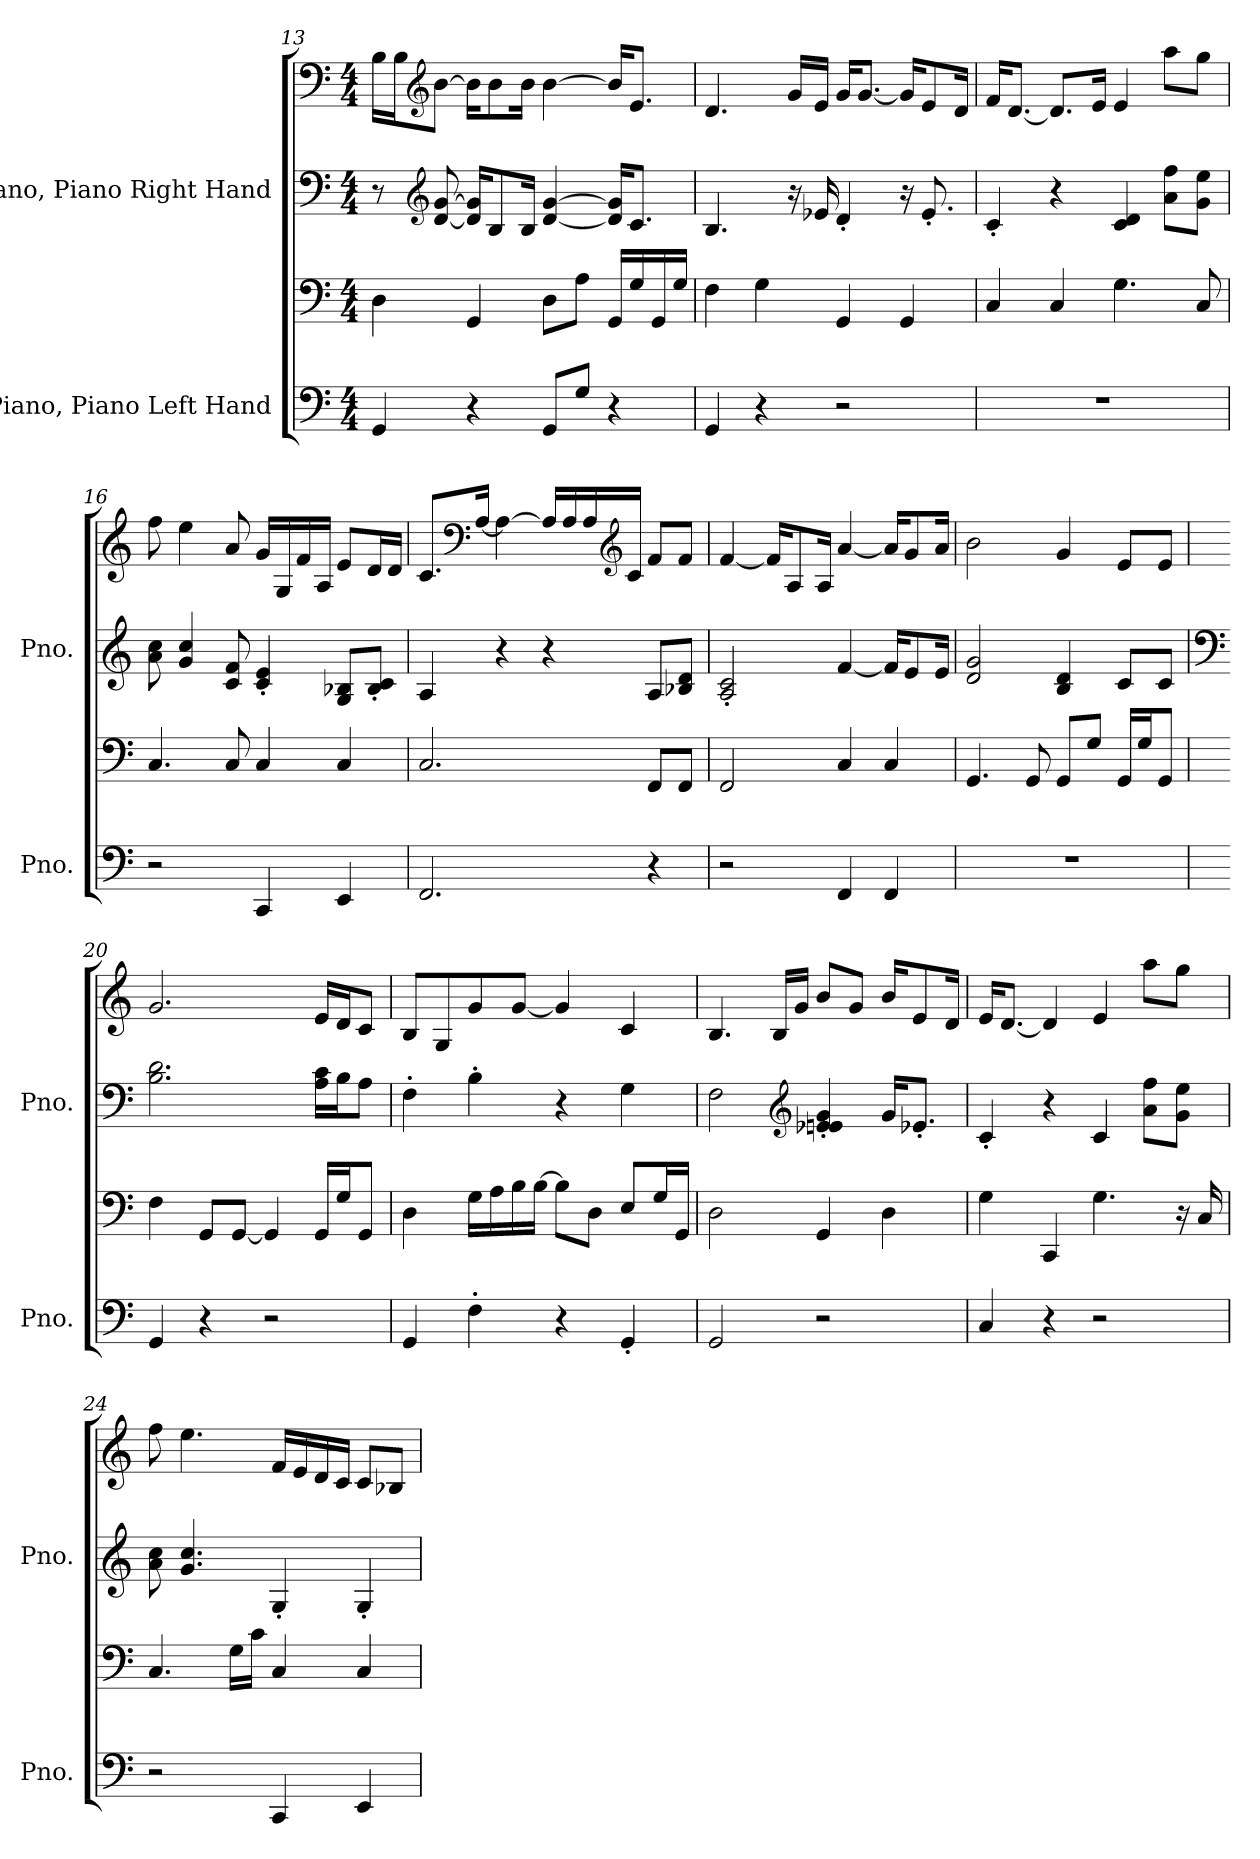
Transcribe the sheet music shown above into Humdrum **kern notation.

**kern	**kern	**kern	**kern
*part2	*part2	*part1	*part1
*staff4	*staff3	*staff2	*staff1
*I"Piano, Piano Left Hand	*	*I"Piano, Piano Right Hand	*
*I'Pno.	*	*I'Pno.	*
*clefF4	*clefF4	*clefF4	*clefF4
*k[]	*k[]	*k[]	*k[]
*M4/4	*M4/4	*M4/4	*M4/4
=13	=13	=13	=13
4GG/	4D\	8r	16B\LL
.	.	.	16B\J
*	*	*clefG2	*clefG2
.	.	[8d/ [8g/	[8b\J
4r	4GG/	16d/] 16g/]KL	16b\KL]
.	.	8B/	8b\
.	.	16B/Jk	16b\Jk
8GG/L	8D\L	[4d/ [4g/	[4b\
8G/J	8A\J	.	.
4r	16GG/LL	16d/] 16g/]KL	16b/KL]
.	16G/	8.c/J	8.e/J
.	16GG/	.	.
.	16G/JJ	.	.
!!LO:LB:g=z
=14	=14	=14	=14
4GG/	4F\	4.B/	4.d/
4r	4G\	.	.
.	.	16r	16g/LL
.	.	16e-X/	16e/JJ
2r	4GG/	4d'/	16g/KL
.	.	.	[8.g/J
.	4GG/	16r	16g/KL]
.	.	8.e-'/	8e/
.	.	.	16d/Jk
=15	=15	=15	=15
1r	4C/	4c'/	16f/KL
.	.	.	[8.d/J
.	4C/	4r	8.d/L]
.	.	.	16e/Jk
.	4.G\	4c/ 4d/	4e/
.	.	8a\ 8ff\L	8aa\L
.	8C/	8g\ 8ee\J	8gg\J
=16	=16	=16	=16
2r	4.C/	8a\ 8cc\	8ff\
.	.	4g/ 4cc/	4ee\
.	8C/	8c/ 8f/	8a/
4CC/	4C/	4c/' 4e/'	16g/LL
.	.	.	16G/
.	.	.	16f/
.	.	.	16A/JJ
4EE/	4C/	8G/ 8B-X/L	8e/L
.	.	8B-/' 8c/'J	16d/L
.	.	.	16d/JJ
!!LO:LB:g=z
=17	=17	=17	=17
2.FF/	2.C/	4A/	8.c/L
*	*	*	*clefF4
.	.	.	[16A/Jk
.	.	4r	4A\_
.	.	4r	16A/LL]
.	.	.	16A/
.	.	.	16A/
*	*	*	*clefG2
.	.	.	16c/JJ
4r	8FF/L	8A/L	8f/L
.	8FF/J	8B-X/ 8d/J	8f/J
=18	=18	=18	=18
2r	2FF/	2A/' 2c/'	[4f/
.	.	.	16f/KL]
.	.	.	8A/
.	.	.	16A/Jk
4FF/	4C/	[4f/	[4a/
4FF/	4C/	16f/KL]	16a/KL]
.	.	8e/	8g/
.	.	16e/Jk	16a/Jk
=19	=19	=19	=19
1r	4.GG/	2d/ 2g/	2b\
.	8GG/	.	.
.	8GG/L	4B/ 4d/	4g/
.	8G/J	.	.
.	16GG/LL	8c/L	8e/L
.	16G/J	.	.
.	8GG/J	8c/J	8e/J
=20	=20	=20	=20
*	*	*clefF4	*
4GG/	4F\	2.B\ 2.d\	2.g/
4r	8GG/L	.	.
.	[8GG/J	.	.
2r	4GG/]	.	.
.	16GG/LL	16A\ 16c\LL	16e/LL
.	16G/J	16B\J	16d/J
.	8GG/J	8A\J	8c/J
!!LO:PB:g=z
=21	=21	=21	=21
4GG/	4D\	4F'\	8B/L
.	.	.	8G/
4F'\	16G\LL	4B'\	8g/
.	16A\	.	.
.	16B\	.	[8g/J
.	[16B\JJ	.	.
4r	8B\L]	4r	4g/]
.	8D\J	.	.
4GG'/	8E/L	4G\	4c/
.	16G/L	.	.
.	16GG/JJ	.	.
=22	=22	=22	=22
2GG/	2D\	2F\	4.B/
.	.	.	16B/LL
.	.	.	16g/JJ
*	*	*clefG2	*
2r	4GG/	4e-X/' 4en/' 4g/'	8b/L
.	.	.	8g/J
.	4D\	16g/KL	16b/KL
.	.	8.e-X'/J	8e/
.	.	.	16d/Jk
=23	=23	=23	=23
4C/	4G\	4c'/	16e/KL
.	.	.	[8.d/J
4r	4CC/	4r	4d/]
2r	4.G\	4c/	4e/
.	.	8a\ 8ff\L	8aa\L
.	16r	8g\ 8ee\J	8gg\J
.	16C/	.	.
=24	=24	=24	=24
2r	4.C/	8a\ 8cc\	8ff\
.	.	4.g/ 4.cc/	4.ee\
.	16G\LL	.	.
.	16c\JJ	.	.
4CC/	4C/	4G'/	16f/LL
.	.	.	16e/
.	.	.	16d/
.	.	.	16c/JJ
4EE/	4C/	4G'/	8c/L
.	.	.	8B-X/J
=	=	=	=
*-	*-	*-	*-
